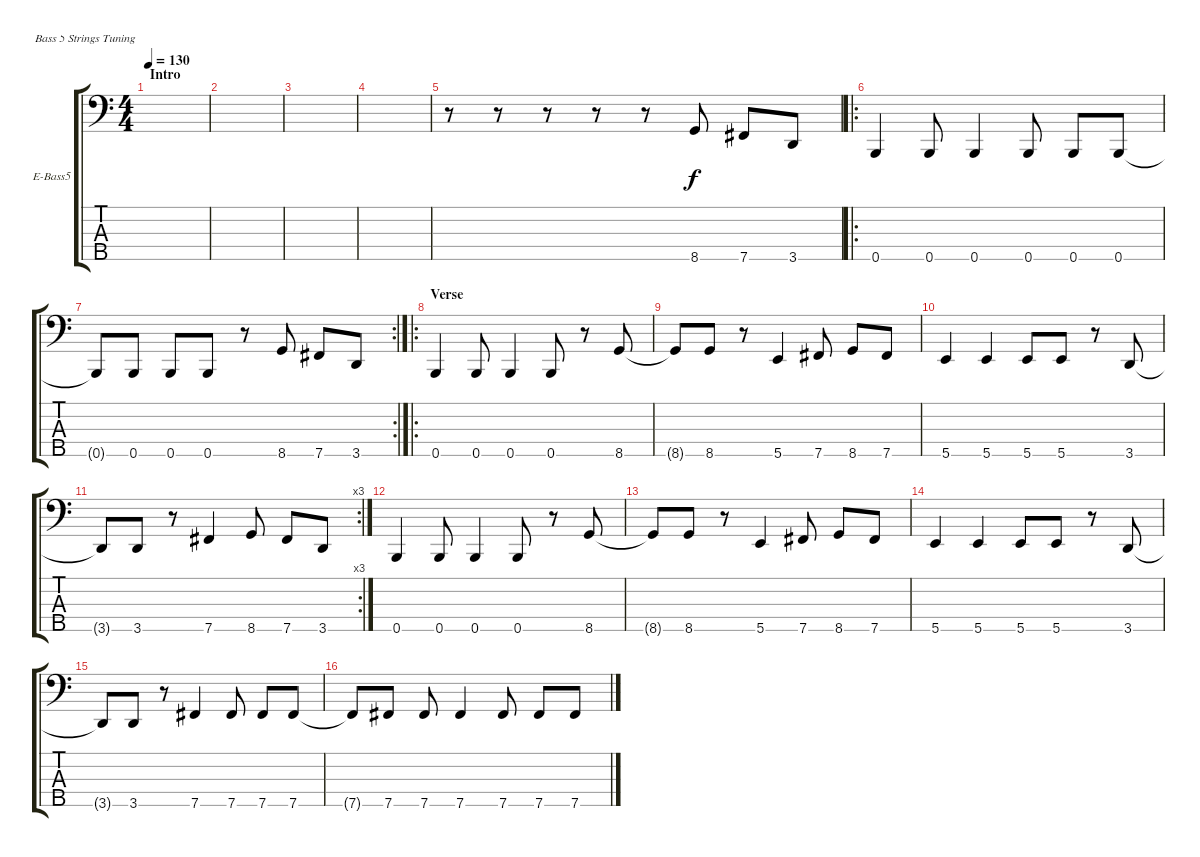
\defaultSystemsLayout 4
\bracketExtendMode groupsimilarinstruments
\firstSystemTrackNameOrientation horizontal
\otherSystemsTrackNameOrientation horizontal
\track ("Bass" "E-Bass5") {instrument electricbassfinger}
\staff {score tabs}
\tuning (G2 D2 A1 E1 B0)
\ts (4 4)
\section ("" "Intro")
\tempo 130
\clef f4
\scale
0.485477
\ks c
|
\scale
0.257261 |
\scale
0.257261 |
|
r.8 r.8 r.8 r.8 r.8 8.5.8 7.5.8 3.5.8 |
\ro
0.5.4 0.5.8 0.5.4 0.5.8 0.5.8 0.5.8 |
\rc 2
0.5{t}.8 0.5.8 0.5.8 0.5.8 r.8 8.5.8 7.5.8 3.5.8 |
\ro
\section ("" "Verse")
0.5.4 0.5.8 0.5.4 0.5.8 r.8 8.5.8 |
8.5{t}.8 8.5.8 r.8 5.5.4 7.5.8 8.5.8 7.5.8 |
5.5.4 5.5.4 5.5.8 5.5.8 r.8 3.5.8 |
\rc 3
3.5{t}.8 3.5.8 r.8 7.5.4 8.5.8 7.5.8 3.5.8 |
0.5.4 0.5.8 0.5.4 0.5.8 r.8 8.5.8 |
8.5{t}.8 8.5.8 r.8 5.5.4 7.5.8 8.5.8 7.5.8 |
5.5.4 5.5.4 5.5.8 5.5.8 r.8 3.5.8 |
3.5{t}.8 3.5.8 r.8 7.5.4 7.5.8 7.5.8 7.5.8 |
7.5{t}.8 7.5.8 7.5.8 7.5.4 7.5.8 7.5.8 7.5.8
